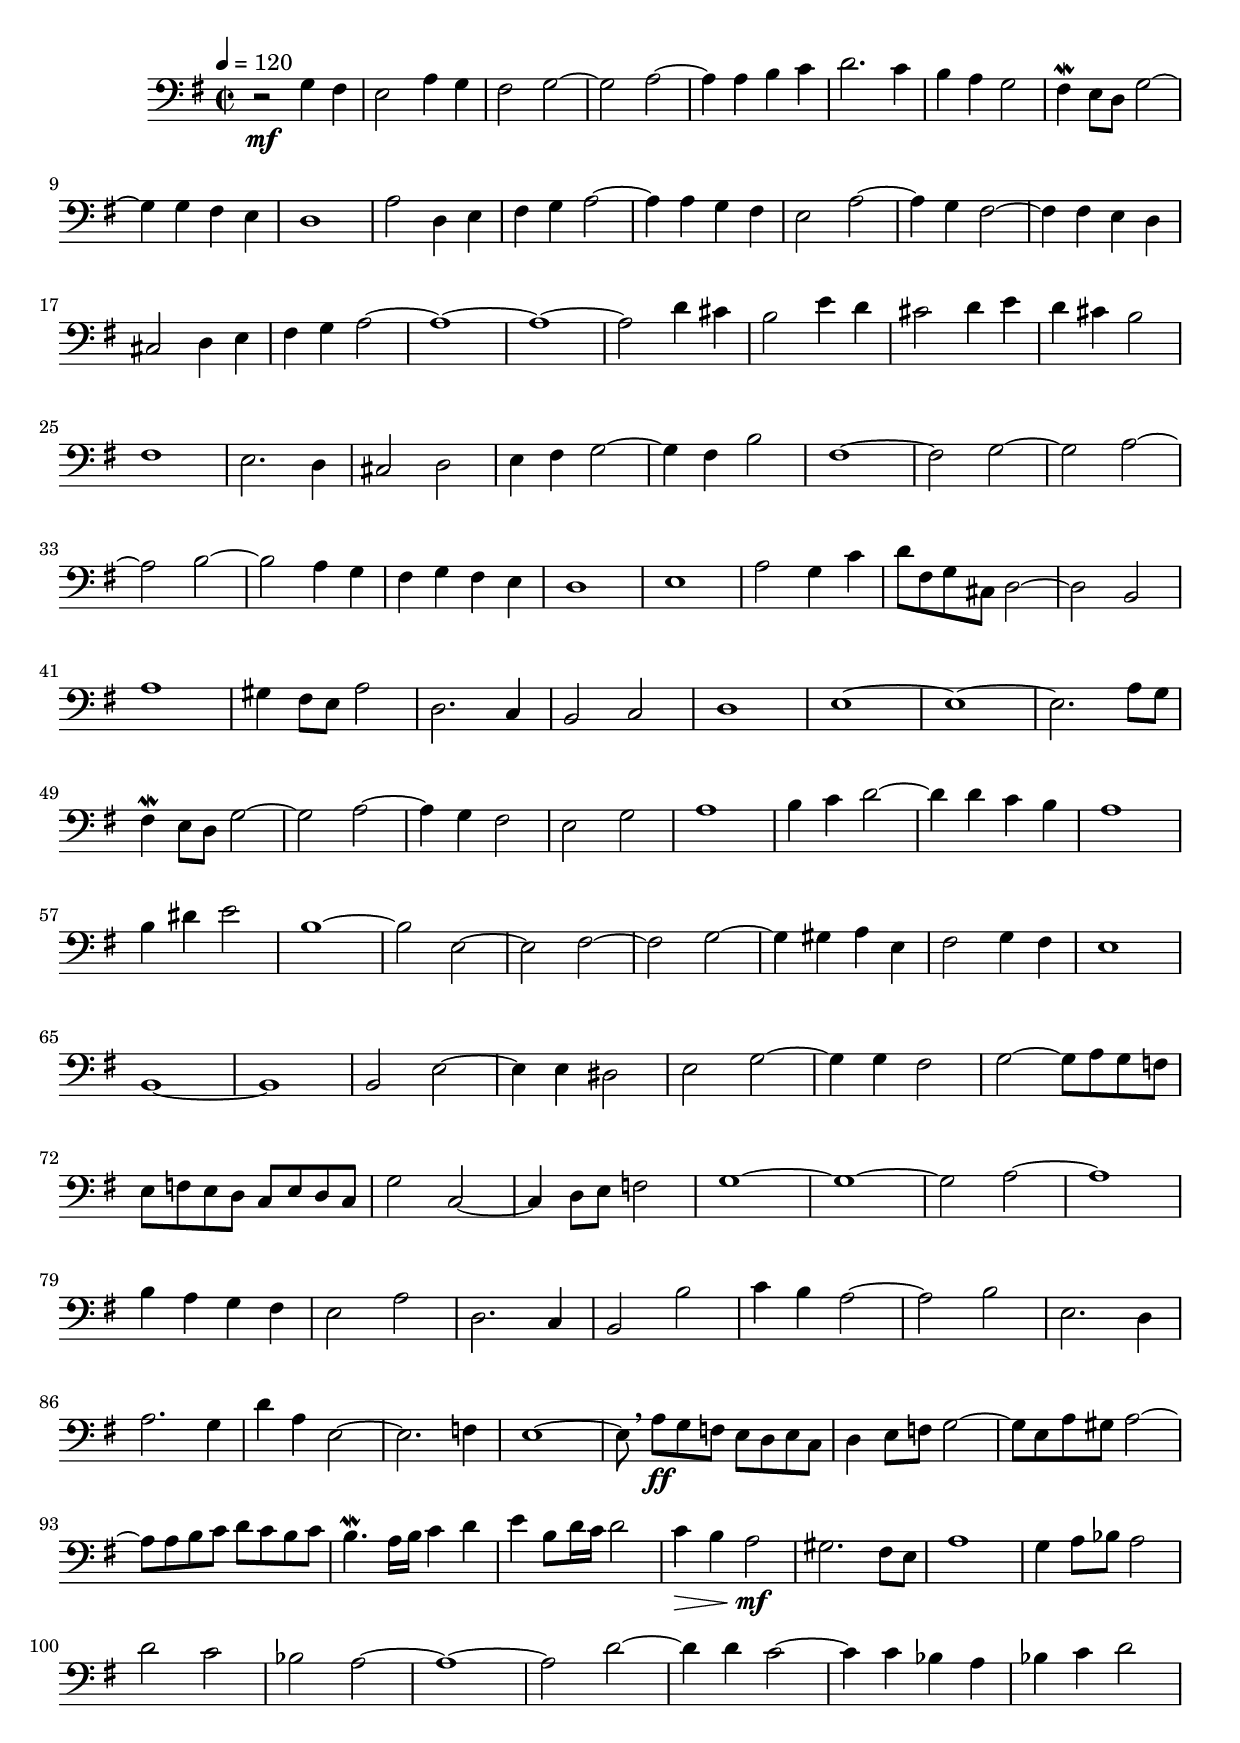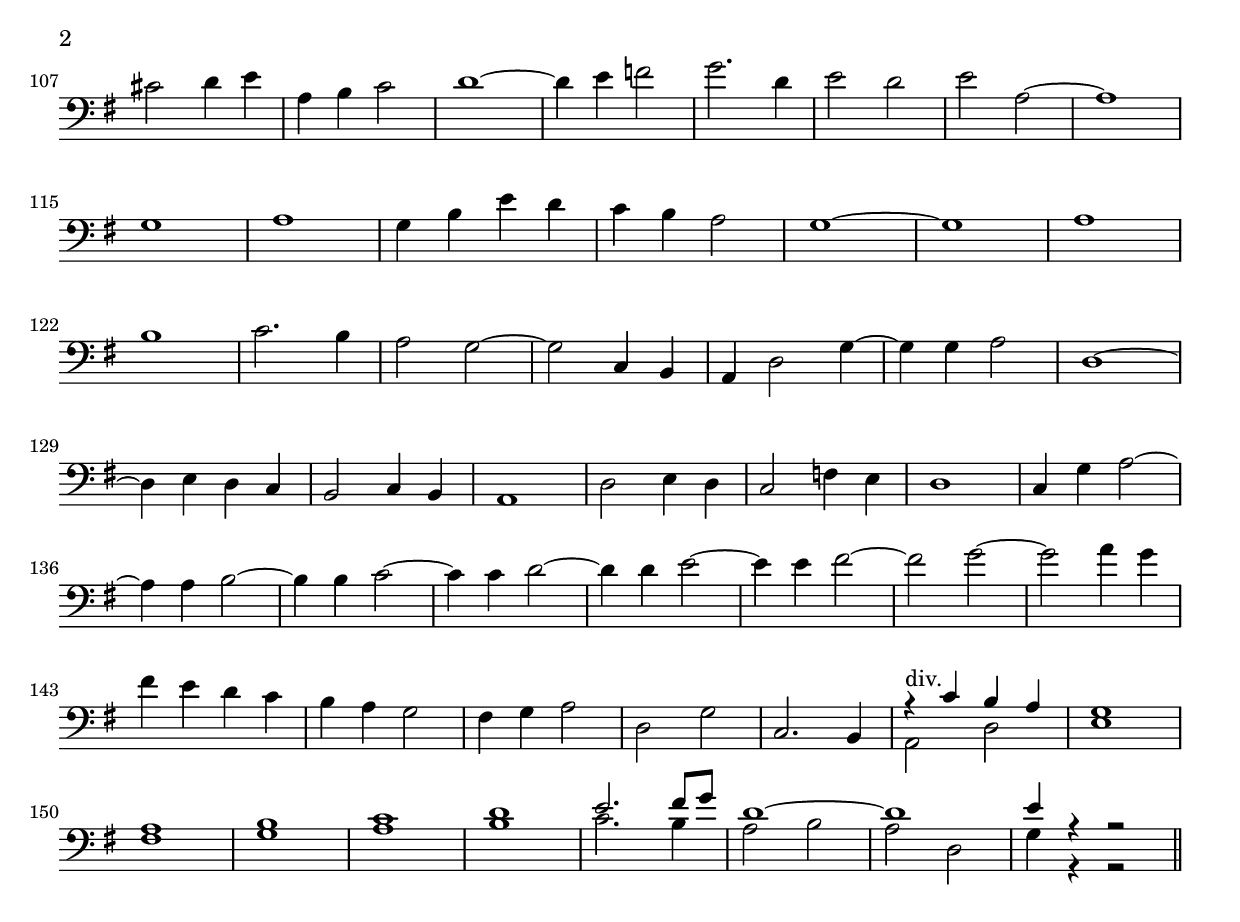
\version "2.22.1"
\version "2.22.1"

% all slurs mine

cello = \relative g {
  % page 1
  r2\mf g4 fis | e2 a4 g | fis2 g~ | 2 a~ | 4 a b c | d2. c4 | b a g2 | fis4\mordent e8 d g2~ | \break
  4 g fis e | d1 | a'2 d,4 e | fis g a2~ | 4 a g fis | e2 a~ | 4 g fis2~ | 4 fis e d | \break
  cis2 d4 e | fis g a2~ | 1~ | 1~ | 2 d4 cis | b2 e4 d | cis2 d4 e | d cis b2 | \break
  fis1 | e2. d4 | cis2 d | e4 fis g2~ | 4 fis b2 | fis1~ | 2 g~ | 2 a~ | \break
  2 b~ | 2 a4 g | fis g fis e | d1 | e | a2 g4 c | d8 fis, g cis, d2~ | 2 b | \break

  % page 2
  a'1 | gis4 fis8 e a2 | d,2. c4 | b2 c | d1 | e~ | 1~ | 2. a8 g | \break
  fis4\mordent e8 d g2~ | 2 a~ | 4 g fis2 | e g | a1 | b4 c d2~ | 4 d c b | a1 | \break
  b4 dis e2 | b1~ | 2 e,~ | 2 fis~ | 2 g~ | 4 gis a e | fis2 g4 fis | e1 | \break
  b1~ | 1 | 2 e~ | 4 e dis2 | e g~ | 4 g fis2 | g~ 8 a g f | \break
  e f e d c e d c | g'2 c,~ | 4 d8 e f2 | g1~ | 1~ | 2 a~ | 1 | \break

  % page 3
  b4 a g fis | e2 a | d,2. c4 | b2 b' | c4 b a2~ | 2 b | e,2. d4 | \break
  a'2. g4 | d' a e2~ | 2. f4 | e1~ | 8\breathe a\ff g f e d e c | d4 e8 f g2~ | 8 e a gis a2~ | \break
  8 a b c d c b c | b4.\mordent a16 b c4 d | e b8 d16 c d2 | c4\> b a2\mf | gis2. fis8 e | a1 | g4 a8 bes a2 | \break
  d c | bes a~ | 1~ | 2 d~ | 4 d c2~ | 4 c bes a | bes c d2 | \break
  cis d4 e | a, b c2 | d1~ | 4 e f2 | g2. d4 | e2 d | e a,~ | 1 | \break

  % page 4
  g | a | g4 b e d | c b a2 | g1~ | 1 | a | \break
  b | c2. b4 | a2 g~ | 2 c,4 b | a d2 g4~ | 4 g a2 | d,1~ | \break
  4 e d c | b2 c4 b | a1 | d2 e4 d | c2 f4 e | d1 | c4 g' a2~ | \break
  4 a b2~ | 4 b c2~ | 4 c d2~ 4 d e2~ | 4 e fis2~ | fis g2~ | 2 a4 g | \break
  fis e d c | b a g2 | fis4 g a2 | d, g | c,2. b4 |
  \voices "vc",2 <<
    {
      \voiceTwo a2 d | e1 | \break
      fis | g | a | b | c2. b4 | a2 b | a d, | g4 r r2 \bar "||"
    }
    \\
    {
      \voiceOne r4^"div." c b a | g1 | \break
      a | b | c | d | e2. fis8 g | d1~ | 1 | e4 r r2 \bar "||"
    }
  >>

  % page 5
}


\score {
  \new Staff \with {midiInstrument = "cello"} {
    \tempo 4=120
    \clef "bass"
    \time 2/2
    \key g \major
    \new Voice = "cello" { \cello }
  }

  \layout {}
  \midi {}
}
